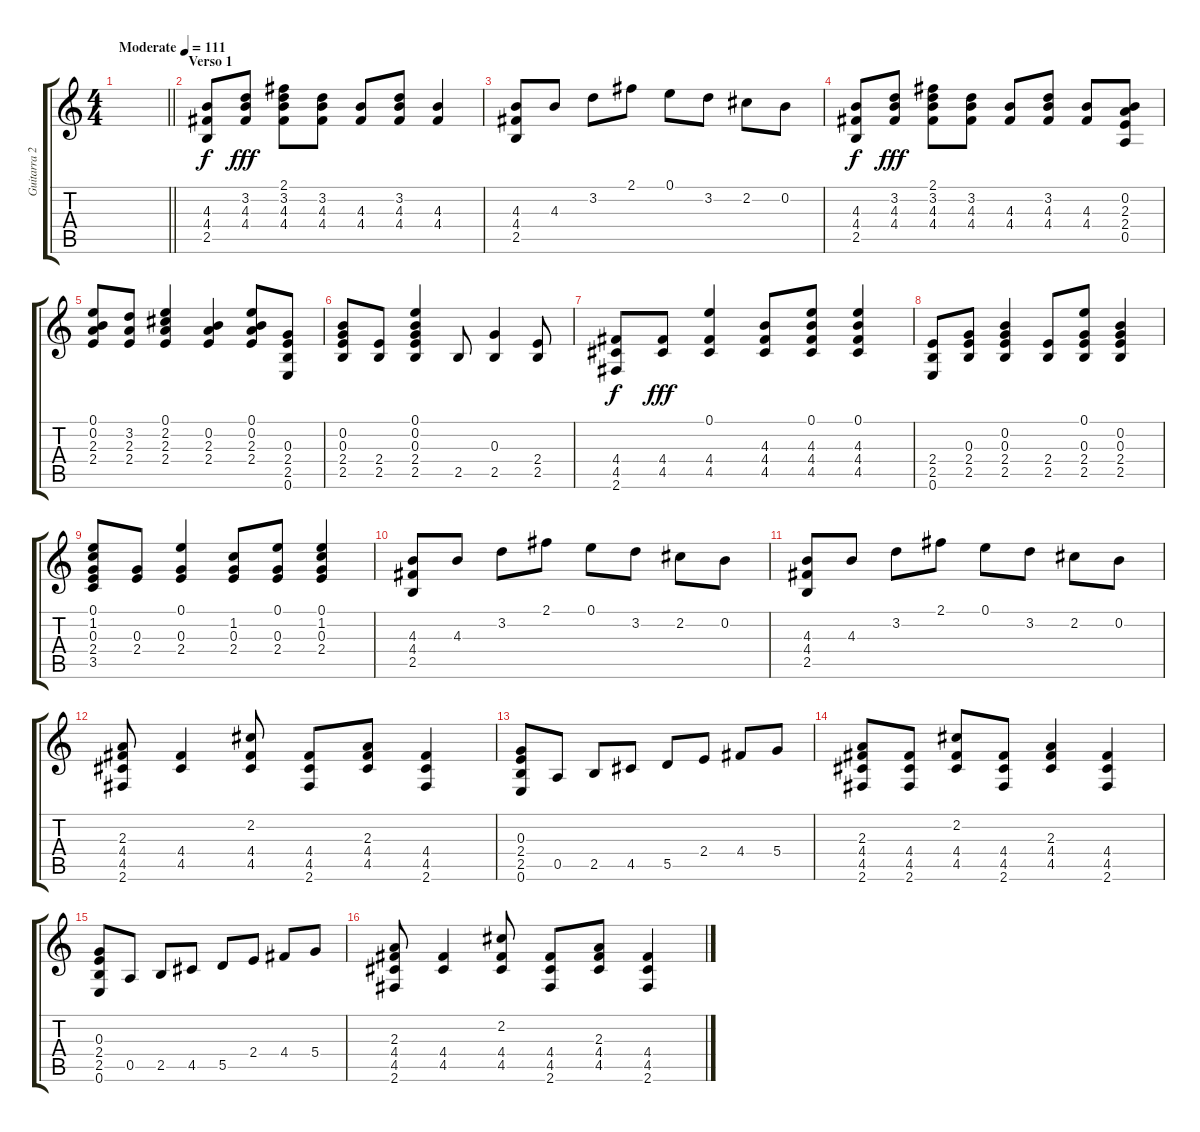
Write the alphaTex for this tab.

\track ("Guitarra 2" "Guitarra 2") {instrument acousticguitarsteel}
\staff {score tabs}
\tuning (E4 B3 G3 D3 A2 E2) {hide}
\ts (4 4)
\tempo (111 "Moderate")
\clef g2
\barLineRight lightlight
\ks c
|
\section ("" "Verso 1")
(4.3 4.4 2.5).8 (3.2 4.3 4.4).8{dy fff} (2.1 3.2 4.3 4.4).8 (3.2 4.3 4.4).8 (4.3 4.4).8 (3.2 4.3 4.4).8 (4.3 4.4).4 |
(4.3 4.4 2.5).8 4.3.8 3.2.8 2.1.8 0.1.8 3.2.8 2.2.8 0.2.8 |
(4.3 4.4 2.5).8{dy f} (3.2 4.3 4.4).8{dy fff} (2.1 3.2 4.3 4.4).8 (3.2 4.3 4.4).8 (4.3 4.4).8 (3.2 4.3 4.4).8 (4.3 4.4).8 (0.2 2.3 2.4 0.5).8 |
(0.1 0.2 2.3 2.4).8 (3.2 2.3 2.4).8 (0.1 2.2 2.3 2.4).4 (0.2 2.3 2.4).4 (0.1 0.2 2.3 2.4).8 (0.3 2.4 2.5 0.6).8 |
(0.2 0.3 2.4 2.5).8 (2.4 2.5).8 (0.1 0.2 0.3 2.4 2.5).4 2.5.8 (0.3 2.5).4 (2.4 2.5).8 |
(4.4 4.5 2.6).8{dy f} (4.4 4.5).8{dy fff} (0.1 4.4 4.5).4 (4.3 4.4 4.5).8 (0.1 4.3 4.4 4.5).8 (0.1 4.3 4.4 4.5).4 |
(2.4 2.5 0.6).8 (0.3 2.4 2.5).8 (0.2 0.3 2.4 2.5).4 (2.4 2.5).8 (0.1 0.3 2.4 2.5).8 (0.2 0.3 2.4 2.5).4 |
(0.1 1.2 0.3 2.4 3.5).8 (0.3 2.4).8 (0.1 0.3 2.4).4 (1.2 0.3 2.4).8 (0.1 0.3 2.4).8 (0.1 1.2 0.3 2.4).4 |
(4.3 4.4 2.5).8 4.3.8 3.2.8 2.1.8 0.1.8 3.2.8 2.2.8 0.2.8 |
(4.3 4.4 2.5).8 4.3.8 3.2.8 2.1.8 0.1.8 3.2.8 2.2.8 0.2.8 |
(2.3 4.4 4.5 2.6).8 (4.4 4.5).4 (2.2 4.4 4.5).8 (4.4 4.5 2.6).8 (2.3 4.4 4.5).8 (4.4 4.5 2.6).4 |
(0.3 2.4 2.5 0.6).8 0.5.8 2.5.8 4.5.8 5.5.8 2.4.8 4.4.8 5.4.8 |
(2.3 4.4 4.5 2.6).8 (4.4 4.5 2.6).8 (2.2 4.4 4.5).8 (4.4 4.5 2.6).8 (2.3 4.4 4.5).4 (4.4 4.5 2.6).4 |
(0.3 2.4 2.5 0.6).8 0.5.8 2.5.8 4.5.8 5.5.8 2.4.8 4.4.8 5.4.8 |
(2.3 4.4 4.5 2.6).8 (4.4 4.5).4 (2.2 4.4 4.5).8 (4.4 4.5 2.6).8 (2.3 4.4 4.5).8 (4.4 4.5 2.6).4
